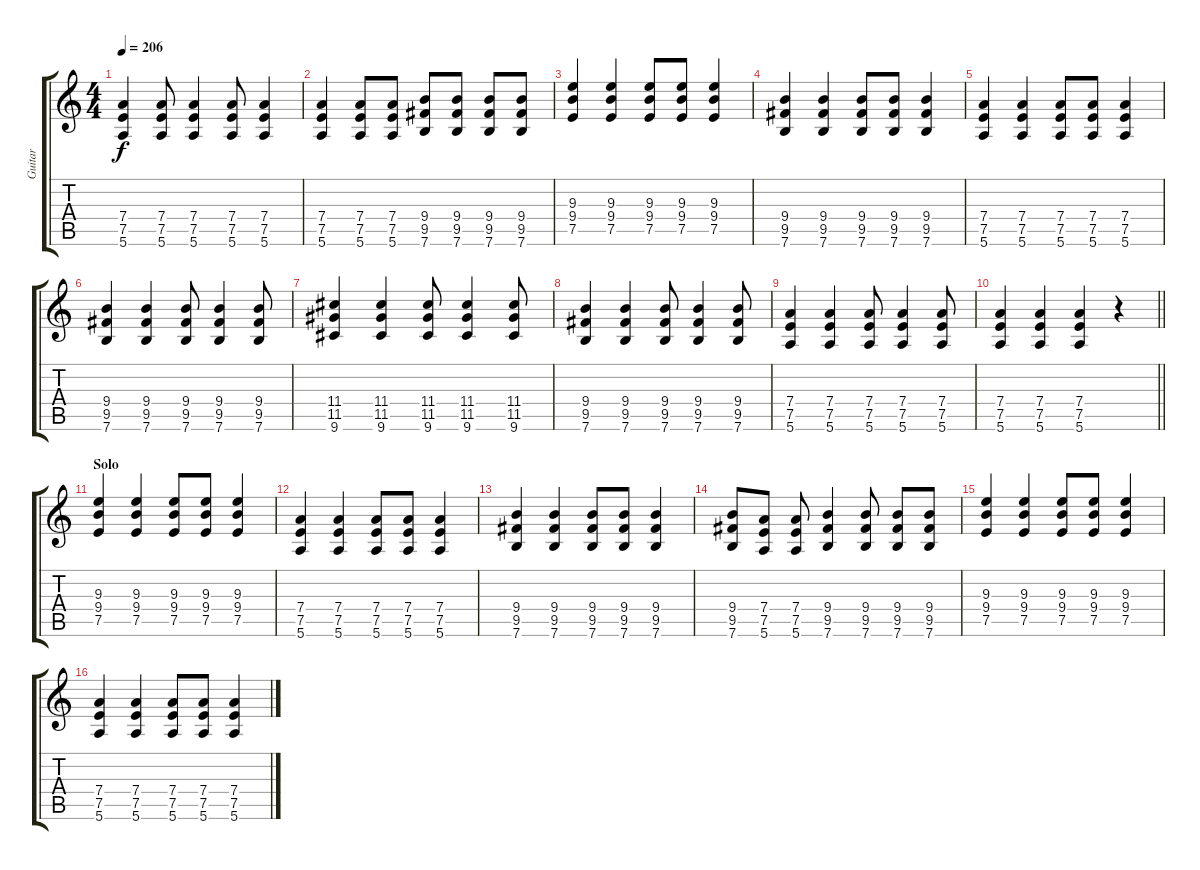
\track ("Guitar" "Guitar") {instrument distortionguitar}
\staff {score tabs}
\tuning (E4 B3 G3 D3 A2 E2) {hide}
\ts (4 4)
\tempo 206
\clef g2
\ks c
(7.4 7.5 5.6).4{dy f} (7.4 7.5 5.6).8 (7.4 7.5 5.6).4 (7.4 7.5 5.6).8 (7.4 7.5 5.6).4 |
(7.4 7.5 5.6).4 (7.4 7.5 5.6).8 (7.4 7.5 5.6).8 (9.4 9.5 7.6).8 (9.4 9.5 7.6).8 (9.4 9.5 7.6).8 (9.4 9.5 7.6).8 |
(9.3 9.4 7.5).4 (9.3 9.4 7.5).4 (9.3 9.4 7.5).8 (9.3 9.4 7.5).8 (9.3 9.4 7.5).4 |
(9.4 9.5 7.6).4 (9.4 9.5 7.6).4 (9.4 9.5 7.6).8 (9.4 9.5 7.6).8 (9.4 9.5 7.6).4 |
(7.4 7.5 5.6).4 (7.4 7.5 5.6).4 (7.4 7.5 5.6).8 (7.4 7.5 5.6).8 (7.4 7.5 5.6).4 |
(9.4 9.5 7.6).4 (9.4 9.5 7.6).4 (9.4 9.5 7.6).8 (9.4 9.5 7.6).4 (9.4 9.5 7.6).8 |
(11.4 11.5 9.6).4 (11.4 11.5 9.6).4 (11.4 11.5 9.6).8 (11.4 11.5 9.6).4 (11.4 11.5 9.6).8 |
(9.4 9.5 7.6).4 (9.4 9.5 7.6).4 (9.4 9.5 7.6).8 (9.4 9.5 7.6).4 (9.4 9.5 7.6).8 |
(7.4 7.5 5.6).4 (7.4 7.5 5.6).4 (7.4 7.5 5.6).8 (7.4 7.5 5.6).4 (7.4 7.5 5.6).8 |
\barLineRight lightlight
(7.4 7.5 5.6).4 (7.4 7.5 5.6).4 (7.4 7.5 5.6).4 r.4 |
\section ("" "Solo")
(9.3 9.4 7.5).4 (9.3 9.4 7.5).4 (9.3 9.4 7.5).8 (9.3 9.4 7.5).8 (9.3 9.4 7.5).4 |
(7.4 7.5 5.6).4 (7.4 7.5 5.6).4 (7.4 7.5 5.6).8 (7.4 7.5 5.6).8 (7.4 7.5 5.6).4 |
(9.4 9.5 7.6).4 (9.4 9.5 7.6).4 (9.4 9.5 7.6).8 (9.4 9.5 7.6).8 (9.4 9.5 7.6).4 |
(9.4 9.5 7.6).8 (7.4 7.5 5.6).8 (7.4 7.5 5.6).8 (9.4 9.5 7.6).4 (9.4 9.5 7.6).8 (9.4 9.5 7.6).8 (9.4 9.5 7.6).8 |
(9.3 9.4 7.5).4 (9.3 9.4 7.5).4 (9.3 9.4 7.5).8 (9.3 9.4 7.5).8 (9.3 9.4 7.5).4 |
(7.4 7.5 5.6).4 (7.4 7.5 5.6).4 (7.4 7.5 5.6).8 (7.4 7.5 5.6).8 (7.4 7.5 5.6).4
